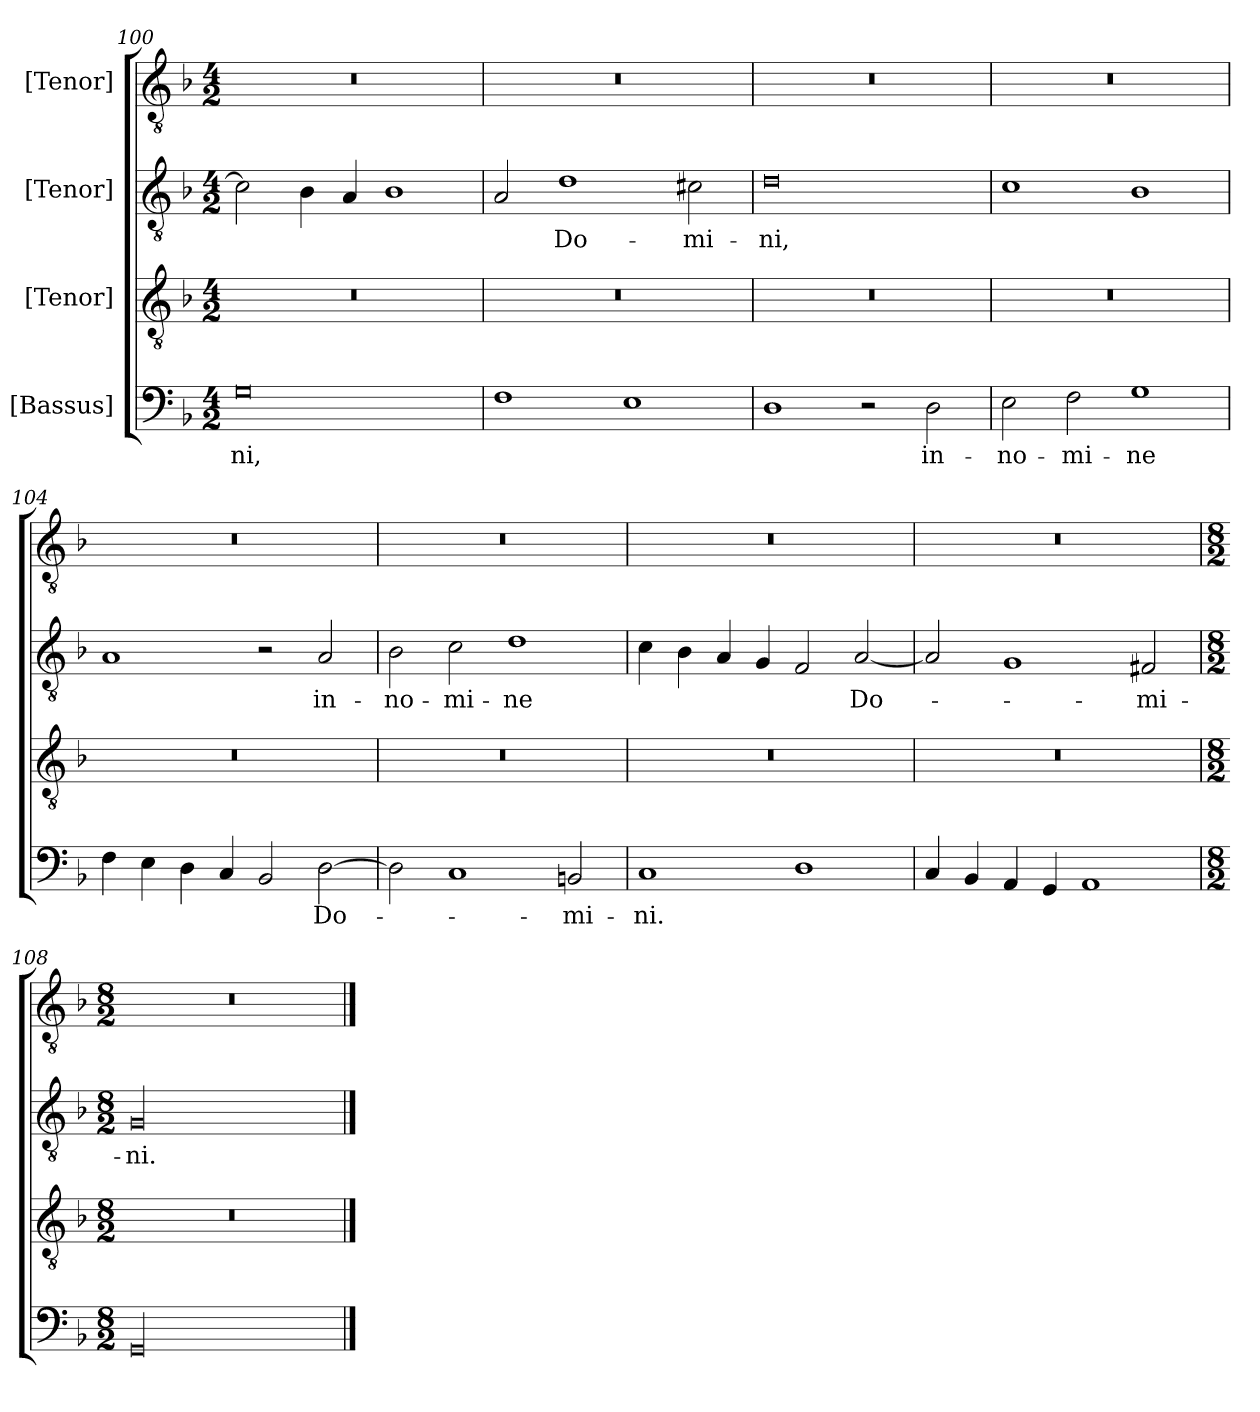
**kern	**text	**kern	**kern	**text	**kern
*part4	*part4	*part3	*part2	*part2	*part1
*staff4	*staff4	*staff3	*staff2	*staff2	*staff1
*I"[Bassus]	*	*I"[Tenor]	*I"[Tenor]	*	*I"[Tenor]
*clefF4	*	*clefGv2	*clefGv2	*	*clefGv2
*k[b-]	*	*k[b-]	*k[b-]	*	*k[b-]
*M4/2	*	*M4/2	*M4/2	*	*M4/2
=100	=100	=100	=100	=100	=100
0G\	-ni,	0r	2c\]	.	0r
.	.	.	4B-\	.	.
.	.	.	4A/	.	.
.	.	.	1B-\	.	.
=101	=101	=101	=101	=101	=101
1F\	.	0r	2A/	.	0r
.	.	.	1d\	Do-	.
1E\	.	.	.	.	.
.	.	.	2c#X\	-mi-	.
=102	=102	=102	=102	=102	=102
1D\	.	0r	0d\	-ni,	0r
2r	.	.	.	.	.
2D\	in-	.	.	.	.
=103	=103	=103	=103	=103	=103
2E\	no-	0r	1c\	.	0r
2F\	-mi-	.	.	.	.
1G\	-ne	.	1B-\	.	.
=104	=104	=104	=104	=104	=104
4F\	.	0r	1A/	.	0r
4E\	.	.	.	.	.
4D\	.	.	.	.	.
4C/	.	.	.	.	.
2BB-/	.	.	2r	.	.
[2D\	Do-	.	2A/	in-	.
=105	=105	=105	=105	=105	=105
2D\]	.	0r	2B-\	no-	0r
1C/	.	.	2c\	-mi-	.
.	.	.	1d\	-ne	.
2BBn/	-mi-	.	.	.	.
=106	=106	=106	=106	=106	=106
1C/	-ni.	0r	4c\	.	0r
.	.	.	4B-\	.	.
.	.	.	4A/	.	.
.	.	.	4G/	.	.
1D\	.	.	2F/	.	.
.	.	.	[2A/	Do-	.
=107	=107	=107	=107	=107	=107
4C/	.	0r	2A/]	.	0r
4BB-/	.	.	.	.	.
4AA/	.	.	1G/	.	.
4GG/	.	.	.	.	.
1AA/	.	.	.	.	.
.	.	.	2F#X/	-mi-	.
=108	=108	=108	=108	=108	=108
*M8/2	*	*M8/2	*M8/2	*	*M8/2
00GG/	.	00r	00G/	-ni.	00r
==	==	==	==	==	==
*-	*-	*-	*-	*-	*-
